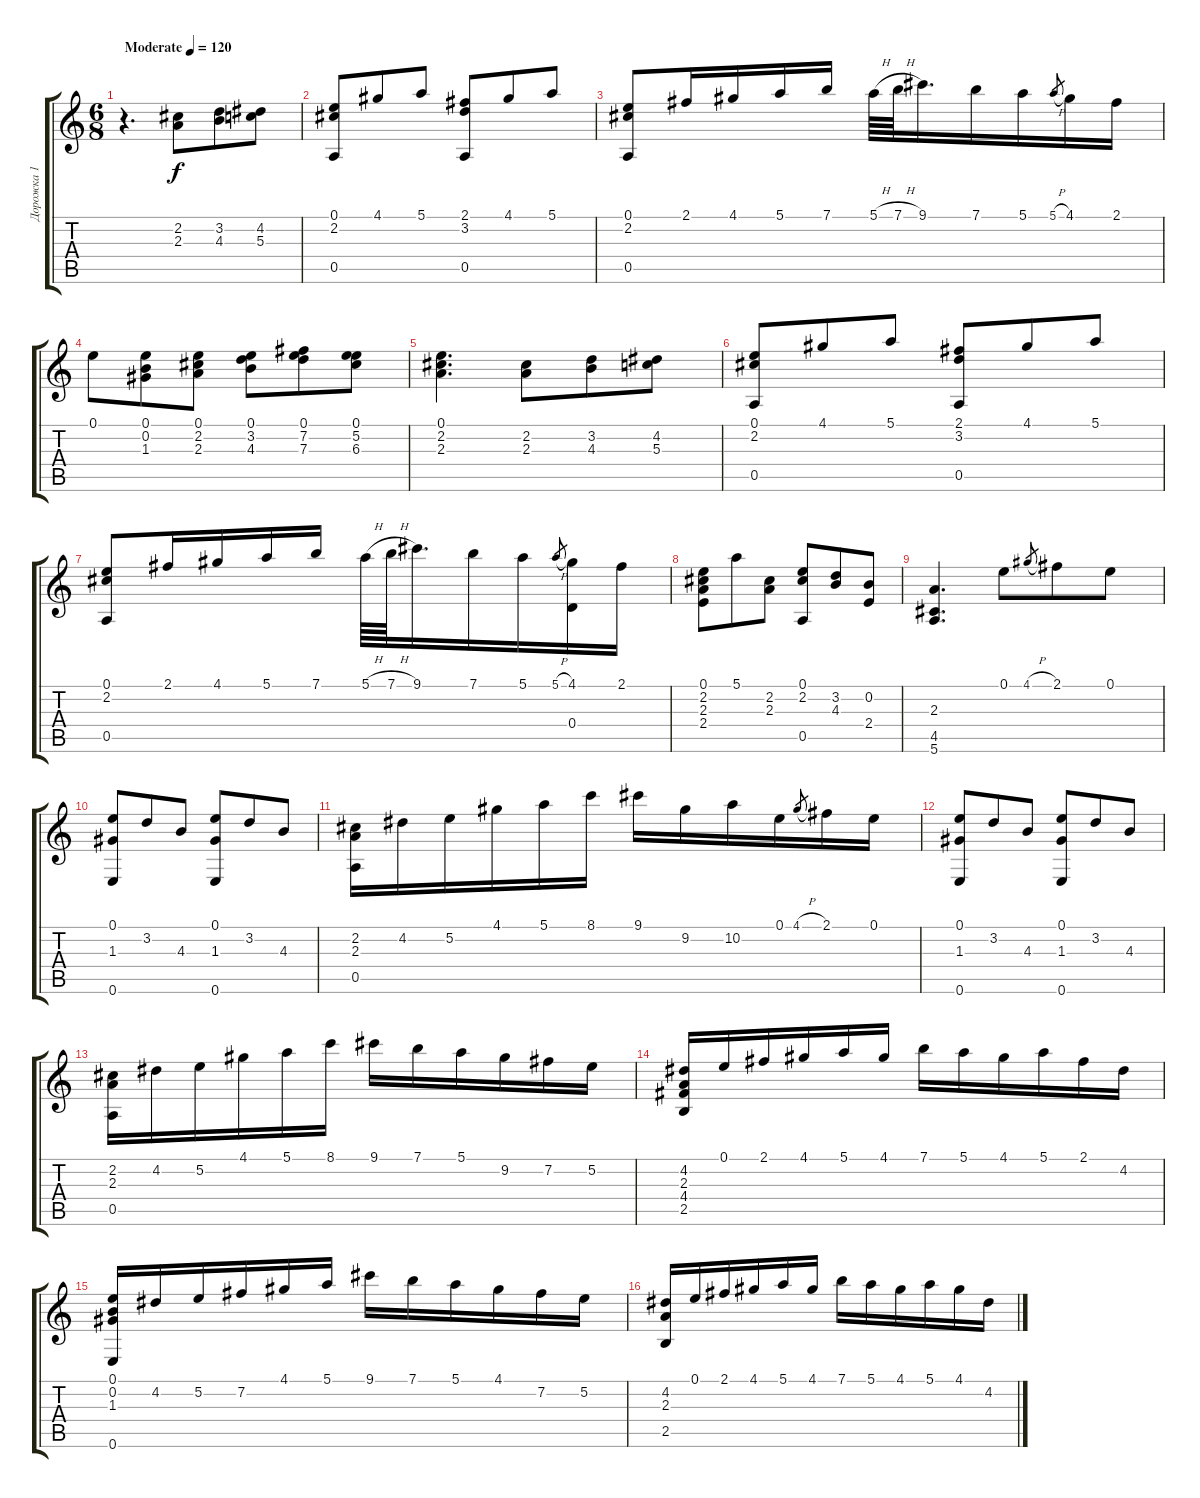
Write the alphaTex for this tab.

\track ("Дорожка 1" "Дорожка 1") {instrument acousticguitarnylon}
\staff {score tabs}
\tuning (E4 B3 G3 D3 A2 E2) {hide}
\ts (6 8)
\tempo (120 "Moderate")
\clef g2
\ks c
r.4{d dy f instrument acousticguitarnylon} (2.2 2.3).8 (3.2 4.3).8 (4.2 5.3).8 |
(0.1 2.2 0.5).8 4.1.8 5.1.8 (2.1 3.2 0.5).8 4.1.8 5.1.8 |
(0.1 2.2 0.5).8 2.1.16 4.1.16 5.1.16 7.1.16 5.1{h}.64 7.1{h}.64 9.1.16{d} 7.1.16 5.1.16 5.1{h}.8{gr} 4.1.16 2.1.16 |
0.1.8 (0.1 0.2 1.3).8 (0.1 2.2 2.3).8 (0.1 3.2 4.3).8 (0.1 7.2 7.3).8 (0.1 5.2 6.3).8 |
(0.1 2.2 2.3).4{d} (2.2 2.3).8 (3.2 4.3).8 (4.2 5.3).8 |
(0.1 2.2 0.5).8 4.1.8 5.1.8 (2.1 3.2 0.5).8 4.1.8 5.1.8 |
(0.1 2.2 0.5).8 2.1.16 4.1.16 5.1.16 7.1.16 5.1{h}.64 7.1{h}.64 9.1.16{d} 7.1.16 5.1.16 5.1{h}.8{gr} (4.1 0.4).16 2.1.16 |
(0.1 2.2 2.3 2.4).8 5.1.8 (2.2 2.3).8 (0.1 2.2 0.5).8 (3.2 4.3).8 (0.2 2.4).8 |
(2.3 4.5 5.6).4{d} 0.1.8 4.1{h}.8{gr} 2.1.8 0.1.8 |
(0.1 1.3 0.6).8 3.2.8 4.3.8 (0.1 1.3 0.6).8 3.2.8 4.3.8 |
(2.2 2.3 0.5).16 4.2.16 5.2.16 4.1.16 5.1.16 8.1.16 9.1.16 9.2.16 10.2.16 0.1.16 4.1{h}.8{gr} 2.1.16 0.1.16 |
(0.1 1.3 0.6).8 3.2.8 4.3.8 (0.1 1.3 0.6).8 3.2.8 4.3.8 |
(2.2 2.3 0.5).16 4.2.16 5.2.16 4.1.16 5.1.16 8.1.16 9.1.16 7.1.16 5.1.16 9.2.16 7.2.16 5.2.16 |
(4.2 2.3 4.4 2.5).16 0.1.16 2.1.16 4.1.16 5.1.16 4.1.16 7.1.16 5.1.16 4.1.16 5.1.16 2.1.16 4.2.16 |
(0.1 0.2 1.3 0.6).16 4.2.16 5.2.16 7.2.16 4.1.16 5.1.16 9.1.16 7.1.16 5.1.16 4.1.16 7.2.16 5.2.16 |
(4.2 2.3 2.5).16 0.1.16 2.1.16 4.1.16 5.1.16 4.1.16 7.1.16 5.1.16 4.1.16 5.1.16 4.1.16 4.2.16
